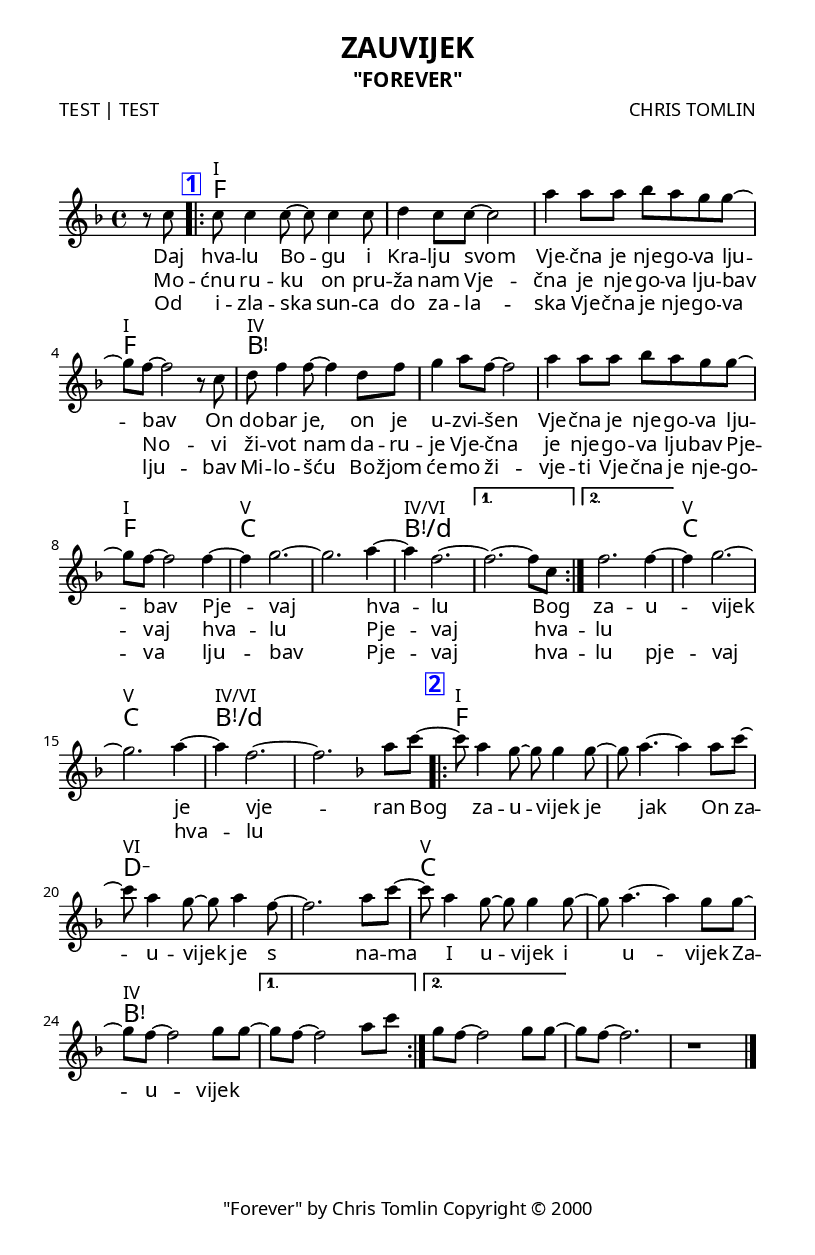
\version "2.14.2"

\header {
title = "ZAUVIJEK" 
subtitle = "\"FOREVER\""
composer = "CHRIS TOMLIN" 
poet = "TEST | TEST" 
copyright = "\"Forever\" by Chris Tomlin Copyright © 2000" 
}

\include "deutsch.ly"
\include "config_grand.ly"
\include "jazzChords_grand.ly"
\include "romanChords_grand.ly"

%NOTE
scoreA = \relative c' {
	\key f \major
	\partial 4
	r8 c'8 |
	\mark \default
	\repeat volta 2 {
	c8 c4 c8 ~ c c4 c8 |
	d4 c8 c ~ c2 |
	a'4 a8 a b a g g ~ |
	g8 f ~ f2 r8 c8 |
	d8 f4 f8 ~ f4 d8 f8 |
	g4 a8 f ~ f2 |
	a4 a8 a b a g g ~ |
	g8 f ~ f2 f4 ~ |
	f4 g2. ~ |
	g2.  a4 ~ |
	a4 f2. ~ |
	}
	\alternative {
	%prima
		{ f2. ~ f8 c8 }
	%sekunda
		{f2. f4 ~ }
	}
	f4 g2. ~ |
	g2. a4 ~ |
	a4 f2. ~ |
	f2.
}

scoreB = \relative c' {
	\key f \major
	a''8 c ~ |
	\repeat volta 2 {
	\mark \default
	c8 a4 g8 ~ g g4 g8 ~ |
	g8 a4. ~ a4 a8 c ~ |
	c8 a4 g8 ~ g a4 f8 ~ |
	f2. a8 c8 ~ |
	c8 a4 g8 ~ g g4 g8 ~ |
	g8 a4. ~ a4 g8 g ~ |
	g8 f8 ~	f2 g8[ g] ~ |
	}
	\alternative {
	%prima
		{ g8 f ~ f2 a8 c }
	%sekunda
		{ g8 f8 ~ f2 g8 g ~}
	}
	g8 f ~ f2. |
	r1 |
	\bar "|." \break
}

%AKORDI
chordsA = \chordmode {
\skip 4
	f1 | f | f | f |
	b | b | b | f |
	c | c | b/d | b/d |
	b1/d | c | c | b/d |
}

chordsB = \chordmode {
	\skip 1
	f1 | f | d:m | d:m |
	c | c | b | b1 |
	b1 | b | b |
}

%HRVATSKI TEKST

lyricsAOne = \lyricmode {
Daj hva -- lu Bo -- gu i Kra -- lju svom
Vje -- čna je nje -- go -- va lju -- bav
On do -- bar je, on je u -- zvi -- šen
Vje -- čna je nje -- go -- va lju -- bav
Pje -- vaj hva -- lu
}

lyricsB = \lyricmode {
Bog za -- u -- vijek je vje -- ran
Bog za -- u -- vijek je jak
On za -- u -- vijek je s na -- ma
I u -- vijek i u -- vijek  
Za -- u -- vijek
}

lyricsATwo = \lyricmode {
Mo -- ćnu ru -- ku on pru -- ža nam
Vje -- čna je nje -- go -- va lju -- bav
No -- vi ži -- vot nam da -- ru -- je
Vje -- čna je nje -- go -- va lju -- bav
Pje -- vaj hva -- lu
Pje -- vaj hva -- lu
}

lyricsAThree = \lyricmode {
Od i -- zla -- ska sun -- ca do za -- la -- ska
Vje -- čna je nje -- go -- va lju -- bav
Mi -- lo -- šću Bo -- žjom će -- mo ži -- vje -- ti
Vje -- čna je nje -- go -- va lju -- bav
Pje -- vaj hva -- lu pje -- vaj hva -- lu
}

\score {
<<
        \new ChordNames { \romanChords \transpose f c { \chordsA \chordsB } }
        \new ChordNames { \jazzChords \chordsA \chordsB }
        \new Staff { \scoreA \scoreB }
        \addlyrics { \lyricsAOne \lyricsB }
	\addlyrics { \lyricsATwo }
	\addlyrics { \lyricsAThree }
>>
}

